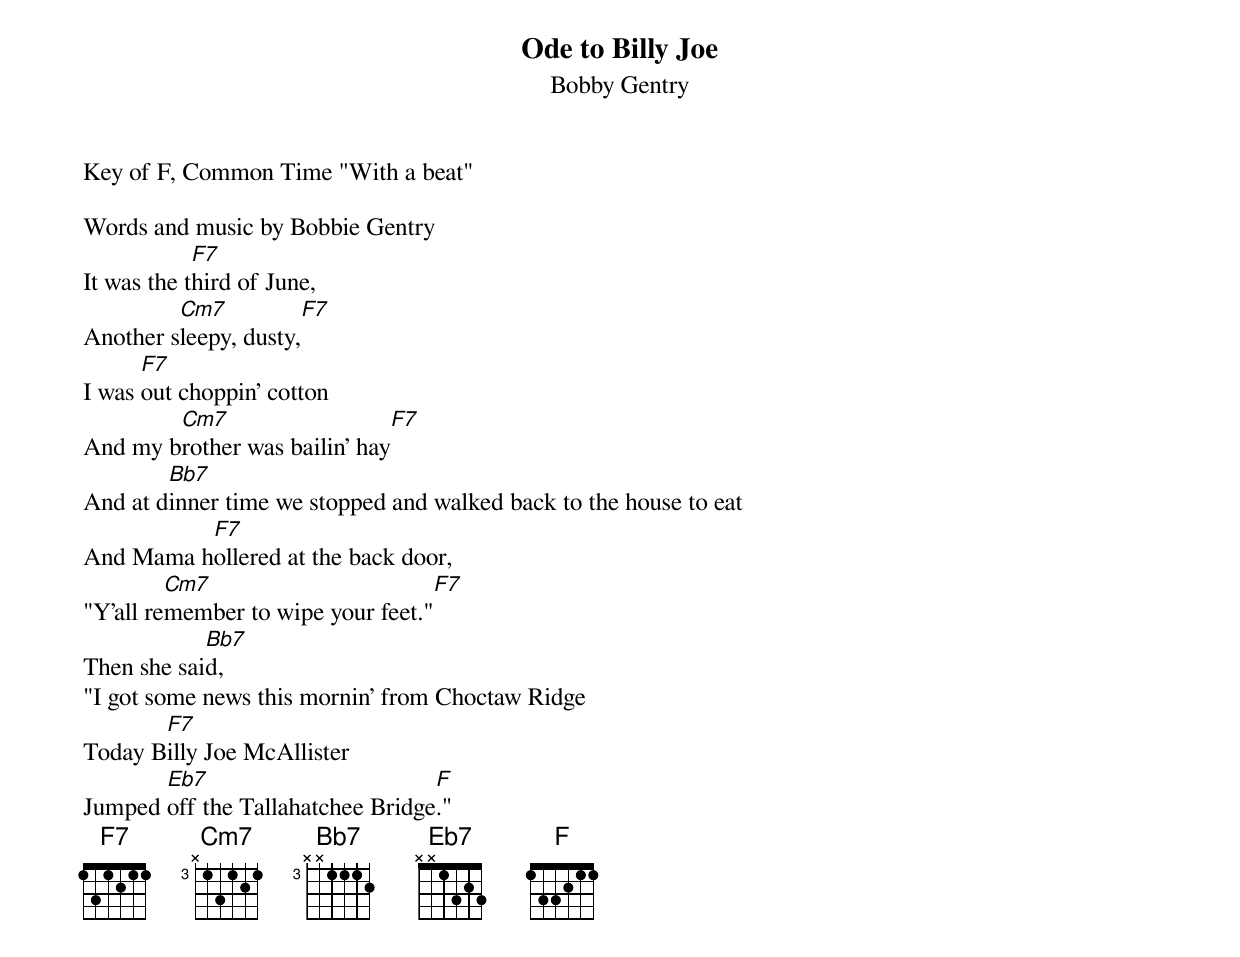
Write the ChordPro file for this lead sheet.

{t:Ode to Billy Joe}
{st:Bobby Gentry}

Key of F, Common Time "With a beat"

Words and music by Bobbie Gentry
It was the t[F7]hird of June,
Another s[Cm7]leepy, dusty,[F7]
I was [F7]out choppin' cotton
And my b[Cm7]rother was bailin' hay[F7]
And at d[Bb7]inner time we stopped and walked back to the house to eat
And Mama h[F7]ollered at the back door,
"Y'all re[Cm7]member to wipe your feet."[F7]
Then she sai[Bb7]d,
"I got some news this mornin' from Choctaw Ridge
Today B[F7]illy Joe McAllister
Jumped [Eb7]off the Tallahatchee Bridge[F]."
